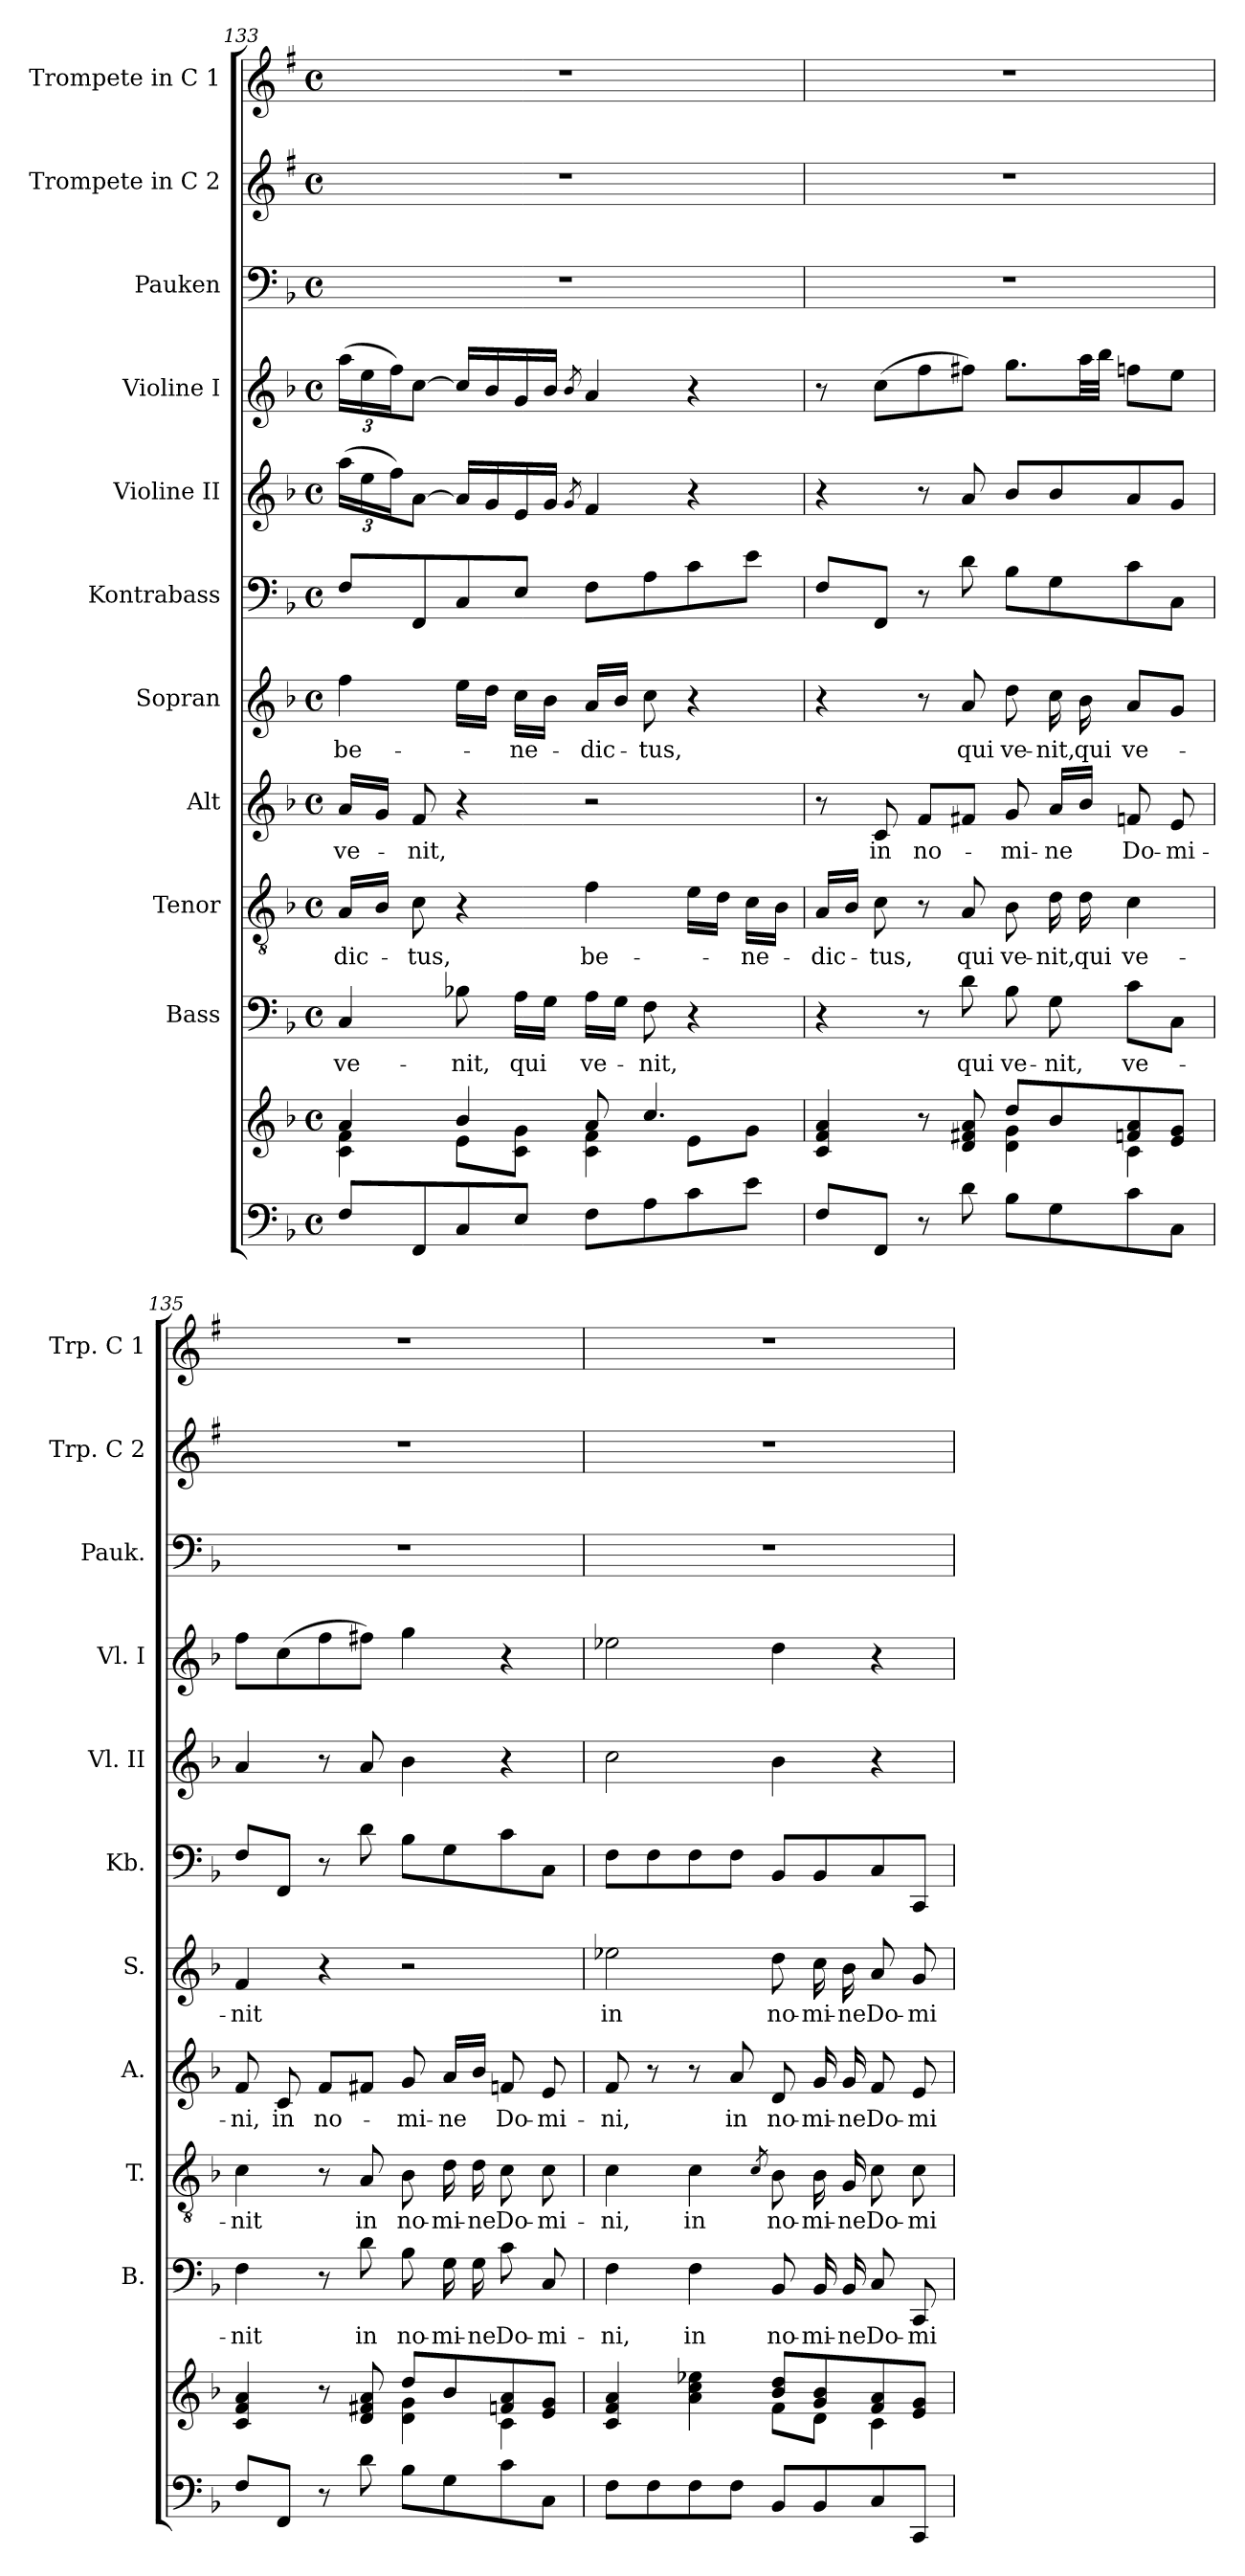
**kern	**kern	**kern	**text	**kern	**text	**kern	**text	**kern	**text	**kern	**kern	**kern	**kern	**kern	**kern
*part11	*part11	*part10	*part10	*part9	*part9	*part8	*part8	*part7	*part7	*part6	*part5	*part4	*part3	*part2	*part1
*staff12	*staff11	*staff10	*staff10	*staff9	*staff9	*staff8	*staff8	*staff7	*staff7	*staff6	*staff5	*staff4	*staff3	*staff2	*staff1
*	*	*I"Bass	*	*I"Tenor	*	*I"Alt	*	*I"Sopran	*	*I"Kontrabass	*I"Violine II	*I"Violine I	*I"Pauken	*I"Trompete in C 2	*I"Trompete in C 1
*	*	*I'B.	*	*I'T.	*	*I'A.	*	*I'S.	*	*I'Kb.	*I'Vl. II	*I'Vl. I	*I'Pauk.	*I'Trp. C 2	*I'Trp. C 1
*clefF4	*clefG2	*clefF4	*	*clefGv2	*	*clefG2	*	*clefG2	*	*clefF4	*clefG2	*clefG2	*clefF4	*clefG2	*clefG2
*	*	*	*	*	*	*	*	*	*	*ITrd7c12	*	*	*	*ITrd1c2	*ITrd1c2
*k[b-]	*k[b-]	*k[b-]	*	*k[b-]	*	*k[b-]	*	*k[b-]	*	*k[b-]	*k[b-]	*k[b-]	*k[b-]	*k[b-]	*k[b-]
*F:	*F:	*F:	*	*F:	*	*F:	*	*F:	*	*F:	*F:	*F:	*F:	*F:	*F:
*M4/4	*M4/4	*M4/4	*	*M4/4	*	*M4/4	*	*M4/4	*	*M4/4	*M4/4	*M4/4	*M4/4	*M4/4	*M4/4
*met(c)	*met(c)	*met(c)	*	*met(c)	*	*met(c)	*	*met(c)	*	*met(c)	*met(c)	*met(c)	*met(c)	*met(c)	*met(c)
=133	=133	=133	=133	=133	=133	=133	=133	=133	=133	=133	=133	=133	=133	=133	=133
*	*^	*	*	*	*	*	*	*	*	*	*	*	*	*	*
!	!	!	!	!LO:LY:b	!	!LO:LY:b	!	!LO:LY:b	!	!LO:LY:b	!	!	!	!	!	!
8F/L	4a/	4c\ 4f\	4C/	ve-	16A/LL	-dic-	16a/LL	ve-	4ff\	be-	8FF/L	(>24aa\LL	(>24aa\LL	1r	1r	1r
.	.	.	.	.	.	.	.	.	.	.	.	24ee\	24ee\	.	.	.
.	.	.	.	.	16B-/JJ	.	16g/JJ	.	.	.	.	.	.	.	.	.
.	.	.	.	.	.	.	.	.	.	.	.	24ff\J)	24ff\J)	.	.	.
!	!	!	!	!	!	!LO:LY:b	!	!LO:LY:b	!	!	!	!	!	!	!	!
8FF/	.	.	.	.	8c\	-tus,	8f/	-nit,	.	.	8FFF/	[8a\J	[8cc\J	.	.	.
!	!	!	!	!LO:LY:b	!	!	!	!	!	!	!	!	!	!	!	!
8C/	4b-/	8e\L	8B-X\	-nit,	4r	.	4r	.	16ee\LL	.	8CC/	16a/LL]	16cc/LL]	.	.	.
.	.	.	.	.	.	.	.	.	16dd\JJ	.	.	16g/	16b-/	.	.	.
!	!	!	!	!LO:LY:b	!	!	!	!	!	!LO:LY:b	!	!	!	!	!	!
8E/J	.	8c\ 8g\J	16A\LL	qui	.	.	.	.	16cc\LL	-ne-	8EE/J	16e/	16g/	.	.	.
.	.	.	16G\JJ	.	.	.	.	.	16b-\JJ	.	.	16g/JJ	16b-/JJ	.	.	.
.	.	.	.	.	.	.	.	.	.	.	.	8qg/	8qb-/	.	.	.
!	!	!	!	!LO:LY:b	!	!LO:LY:b	!	!	!	!LO:LY:b	!	!	!	!	!	!
8F\L	8a/	4c\ 4f\	16A\LL	ve-	4f\	be-	2r	.	16a/LL	-dic-	8FF\L	4f/	4a/	.	.	.
.	.	.	16G\JJ	.	.	.	.	.	16b-/JJ	.	.	.	.	.	.	.
!	!	!	!	!LO:LY:b	!	!	!	!	!	!LO:LY:b	!	!	!	!	!	!
8A\	4.cc/	.	8F\	-nit,	.	.	.	.	8cc\	-tus,	8AA\	.	.	.	.	.
8c\	.	8e\L	4r	.	16e\LL	.	.	.	4r	.	8C\	4r	4r	.	.	.
.	.	.	.	.	16d\JJ	.	.	.	.	.	.	.	.	.	.	.
!	!	!	!	!	!	!LO:LY:b	!	!	!	!	!	!	!	!	!	!
8e\J	.	8g\J	.	.	16c\LL	-ne-	.	.	.	.	8E\J	.	.	.	.	.
.	.	.	.	.	16B-\JJ	.	.	.	.	.	.	.	.	.	.	.
=134	=134	=134	=134	=134	=134	=134	=134	=134	=134	=134	=134	=134	=134	=134	=134	=134
!	!	!	!	!	!	!LO:LY:b	!	!	!	!	!	!	!	!	!	!
8F/L	4c/ 4f/ 4a/	2ryy	4r	.	16A/LL	-dic-	8r	.	4r	.	8FF/L	4r	8r	1r	1r	1r
.	.	.	.	.	16B-/JJ	.	.	.	.	.	.	.	.	.	.	.
!	!	!	!	!	!	!LO:LY:b	!	!LO:LY:b	!	!	!	!	!	!	!	!
8FF/J	.	.	.	.	8c\	-tus,	8c/	in	.	.	8FFF/J	.	(>8cc\L	.	.	.
!	!	!	!	!	!	!	!	!LO:LY:b	!	!	!	!	!	!	!	!
8r	8r	.	8r	.	8r	.	8f/L	no-	8r	.	8r	8r	8ff\	.	.	.
!	!	!	!	!LO:LY:b	!	!LO:LY:b	!	!	!	!LO:LY:b	!	!	!	!	!	!
8d\	8d/ 8f#X/ 8a/	.	8d\	qui	8A/	qui	8f#X/J	.	8a/	qui	8D\	8a/	8ff#X\J)	.	.	.
!	!	!	!	!LO:LY:b	!	!LO:LY:b	!	!LO:LY:b	!	!LO:LY:b	!	!	!	!	!	!
8B-\L	8dd/L	4d\ 4g\	8B-\	ve-	8B-\	ve-	8g/	-mi-	8dd\	ve-	8BB-\L	8b-/L	8.gg\L	.	.	.
!	!	!	!	!LO:LY:b	!	!LO:LY:b	!	!LO:LY:b	!	!LO:LY:b	!	!	!	!	!	!
8G\	8b-/	.	8G\	-nit,	16d\	-nit,	16a/LL	-ne	16cc\	-nit,	8GG\	8b-/	.	.	.	.
!	!	!	!	!	!	!LO:LY:b	!	!	!	!LO:LY:b	!	!	!	!	!	!
.	.	.	.	.	16d\	qui	16b-/JJ	.	16b-\	qui	.	.	32aa\LL	.	.	.
.	.	.	.	.	.	.	.	.	.	.	.	.	32bb-\JJJ	.	.	.
!	!	!	!	!LO:LY:b	!	!LO:LY:b	!	!LO:LY:b	!	!LO:LY:b	!	!	!	!	!	!
8c\	8fn/ 8a/	4c\	8c\L	ve-	4c\	ve-	8fn/	Do-	8a/L	ve-	8C\	8a/	8ffn\L	.	.	.
!	!	!	!	!	!	!	!	!LO:LY:b	!	!	!	!	!	!	!	!
8C\J	8e/ 8g/J	.	8C\J	.	.	.	8e/	-mi-	8g/J	.	8CC\J	8g/J	8ee\J	.	.	.
!!LO:PB:g=z
=135	=135	=135	=135	=135	=135	=135	=135	=135	=135	=135	=135	=135	=135	=135	=135	=135
!	!	!	!	!LO:LY:b	!	!LO:LY:b	!	!LO:LY:b	!	!LO:LY:b	!	!	!	!	!	!
8F/L	4c/ 4f/ 4a/	2ryy	4F\	-nit	4c\	-nit	8f/	-ni,	4f/	-nit	8FF/L	4a/	8ff\L	1r	1r	1r
!	!	!	!	!	!	!	!	!LO:LY:b	!	!	!	!	!	!	!	!
8FF/J	.	.	.	.	.	.	8c/	in	.	.	8FFF/J	.	(>8cc\	.	.	.
!	!	!	!	!	!	!	!	!LO:LY:b	!	!	!	!	!	!	!	!
8r	8r	.	8r	.	8r	.	8f/L	no-	4r	.	8r	8r	8ff\	.	.	.
!	!	!	!	!LO:LY:b	!	!LO:LY:b	!	!	!	!	!	!	!	!	!	!
8d\	8d/ 8f#X/ 8a/	.	8d\	in	8A/	in	8f#X/J	.	.	.	8D\	8a/	8ff#X\J)	.	.	.
!	!	!	!	!LO:LY:b	!	!LO:LY:b	!	!LO:LY:b	!	!	!	!	!	!	!	!
8B-\L	8dd/L	4d\ 4g\	8B-\	no-	8B-\	no-	8g/	-mi-	2r	.	8BB-\L	4b-\	4gg\	.	.	.
!	!	!	!	!LO:LY:b	!	!LO:LY:b	!	!LO:LY:b	!	!	!	!	!	!	!	!
8G\	8b-/	.	16G\	-mi-	16d\	-mi-	16a/LL	-ne	.	.	8GG\	.	.	.	.	.
!	!	!	!	!LO:LY:b	!	!LO:LY:b	!	!	!	!	!	!	!	!	!	!
.	.	.	16G\	-ne	16d\	-ne	16b-/JJ	.	.	.	.	.	.	.	.	.
!	!	!	!	!LO:LY:b	!	!LO:LY:b	!	!LO:LY:b	!	!	!	!	!	!	!	!
8c\	8fn/ 8a/	4c\	8c\	Do-	8c\	Do-	8fn/	Do-	.	.	8C\	4r	4r	.	.	.
!	!	!	!	!LO:LY:b	!	!LO:LY:b	!	!LO:LY:b	!	!	!	!	!	!	!	!
8C\J	8e/ 8g/J	.	8C/	-mi-	8c\	-mi-	8e/	-mi-	.	.	8CC\J	.	.	.	.	.
=136	=136	=136	=136	=136	=136	=136	=136	=136	=136	=136	=136	=136	=136	=136	=136	=136
!	!	!	!	!LO:LY:b	!	!LO:LY:b	!	!LO:LY:b	!	!LO:LY:b	!	!	!	!	!	!
8F\L	4c/ 4f/ 4a/	2ryy	4F\	-ni,	4c\	-ni,	8f/	-ni,	2ee-X\	in	8FF\L	2cc\	2ee-X\	1r	1r	1r
8F\	.	.	.	.	.	.	8r	.	.	.	8FF\	.	.	.	.	.
!	!	!	!	!LO:LY:b	!	!LO:LY:b	!	!	!	!	!	!	!	!	!	!
8F\	4a\ 4cc\ 4ee-X\	.	4F\	in	4c\	in	8r	.	.	.	8FF\	.	.	.	.	.
!	!	!	!	!	!	!	!	!LO:LY:b	!	!	!	!	!	!	!	!
8F\J	.	.	.	.	.	.	8a/	in	.	.	8FF\J	.	.	.	.	.
.	.	.	.	.	8qc/	.	.	.	.	.	.	.	.	.	.	.
!	!	!	!	!LO:LY:b	!	!LO:LY:b	!	!LO:LY:b	!	!LO:LY:b	!	!	!	!	!	!
8BB-/L	8b-/ 8dd/L	8f\L	8BB-/	no-	8B-\	no-	8d/	no-	8dd\	no-	8BBB-/L	4b-\	4dd\	.	.	.
!	!	!	!	!LO:LY:b	!	!LO:LY:b	!	!LO:LY:b	!	!LO:LY:b	!	!	!	!	!	!
8BB-/	8g/ 8b-/	8d\J	16BB-/	-mi-	16B-\	-mi-	16g/	-mi-	16cc\	-mi-	8BBB-/	.	.	.	.	.
!	!	!	!	!LO:LY:b	!	!LO:LY:b	!	!LO:LY:b	!	!LO:LY:b	!	!	!	!	!	!
.	.	.	16BB-/	-ne	16G/	-ne	16g/	-ne	16b-\	-ne	.	.	.	.	.	.
!	!	!	!	!LO:LY:b	!	!LO:LY:b	!	!LO:LY:b	!	!LO:LY:b	!	!	!	!	!	!
8C/	8f/ 8a/	4c\	8C/	Do-	8c\	Do-	8f/	Do-	8a/	Do-	8CC/	4r	4r	.	.	.
!	!	!	!	!LO:LY:b	!	!LO:LY:b	!	!LO:LY:b	!	!LO:LY:b	!	!	!	!	!	!
8CC/J	8e/ 8g/J	.	8CC/	-mi-	8c\	-mi-	8e/	-mi-	8g/	-mi-	8CCC/J	.	.	.	.	.
*	*v	*v	*	*	*	*	*	*	*	*	*	*	*	*	*	*
=	=	=	=	=	=	=	=	=	=	=	=	=	=	=	=
*-	*-	*-	*-	*-	*-	*-	*-	*-	*-	*-	*-	*-	*-	*-	*-
